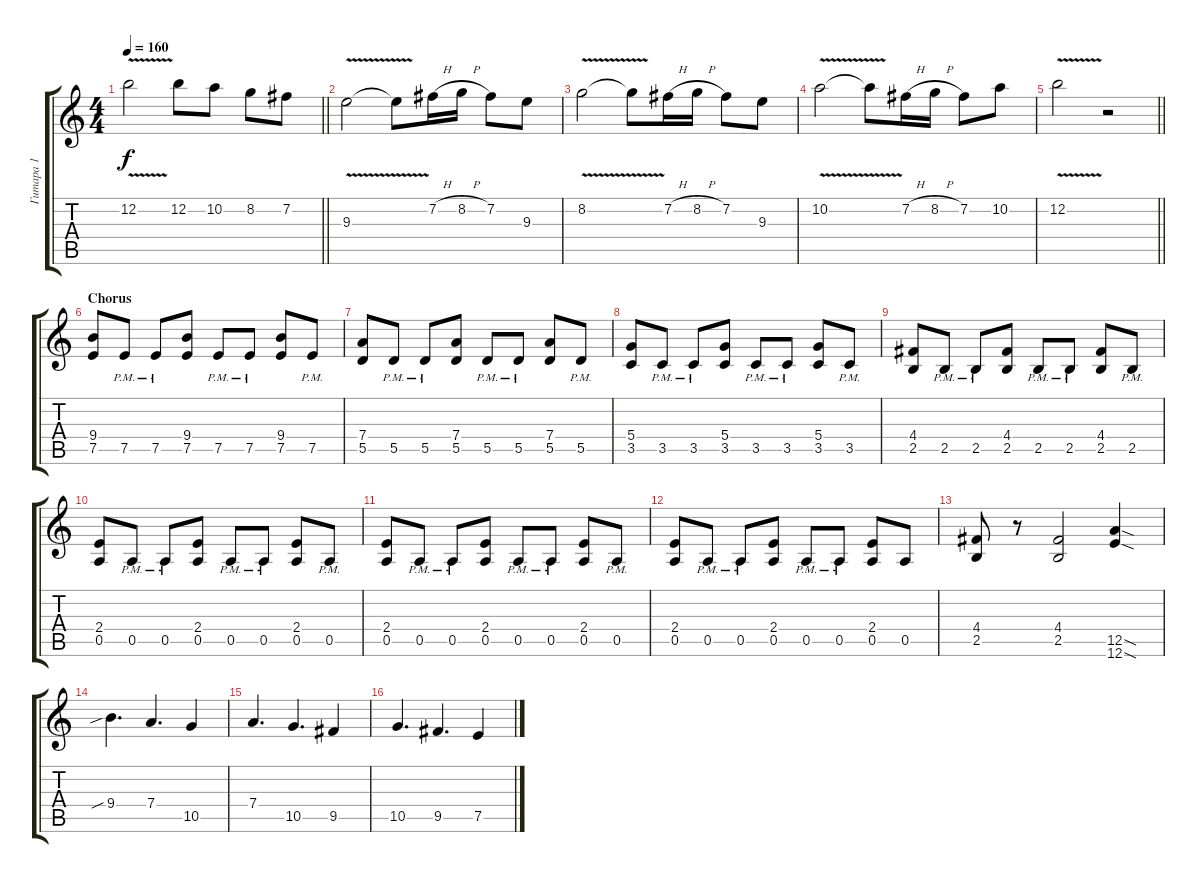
\track ("Гитара 1" "Гитара 1") {instrument distortionguitar}
\staff {score tabs}
\tuning (E4 B3 G3 D3 A2 E2) {hide}
\ts (4 4)
\tempo 160
\clef g2
\barLineRight lightlight
\ks c
12.2{v}.2{dy f} 12.2.8 10.2.8 8.2.8 7.2.8 |
9.3{v}.2 9.3{t}.8 7.2{h}.16 8.2{h}.16 7.2.8 9.3.8 |
8.2{v}.2 8.2{t}.8 7.2{h}.16 8.2{h}.16 7.2.8 9.3.8 |
10.2{v}.2 10.2{t}.8 7.2{h}.16 8.2{h}.16 7.2.8 10.2.8 |
\barLineRight lightlight
12.2{v}.2 r.2 |
\section ("" "Chorus")
(9.4 7.5).8 7.5{pm}.8 7.5{pm}.8 (9.4 7.5).8 7.5{pm}.8 7.5{pm}.8 (9.4 7.5).8 7.5{pm}.8 |
(7.4 5.5).8 5.5{pm}.8 5.5{pm}.8 (7.4 5.5).8 5.5{pm}.8 5.5{pm}.8 (7.4 5.5).8 5.5{pm}.8 |
(5.4 3.5).8 3.5{pm}.8 3.5{pm}.8 (5.4 3.5).8 3.5{pm}.8 3.5{pm}.8 (5.4 3.5).8 3.5{pm}.8 |
(4.4 2.5).8 2.5{pm}.8 2.5{pm}.8 (4.4 2.5).8 2.5{pm}.8 2.5{pm}.8 (4.4 2.5).8 2.5{pm}.8 |
(2.4 0.5).8 0.5{pm}.8 0.5{pm}.8 (2.4 0.5).8 0.5{pm}.8 0.5{pm}.8 (2.4 0.5).8 0.5{pm}.8 |
(2.4 0.5).8 0.5{pm}.8 0.5{pm}.8 (2.4 0.5).8 0.5{pm}.8 0.5{pm}.8 (2.4 0.5).8 0.5{pm}.8 |
(2.4 0.5).8 0.5{pm}.8 0.5{pm}.8 (2.4 0.5).8 0.5{pm}.8 0.5{pm}.8 (2.4 0.5).8 0.5.8 |
(4.4 2.5).8 r.8 (4.4 2.5).2 (12.5{sod} 12.6{sod}).4 |
9.4{sib}.4{d} 7.4.4{d} 10.5.4 |
7.4.4{d} 10.5.4{d} 9.5.4 |
10.5.4{d} 9.5.4{d} 7.5.4
